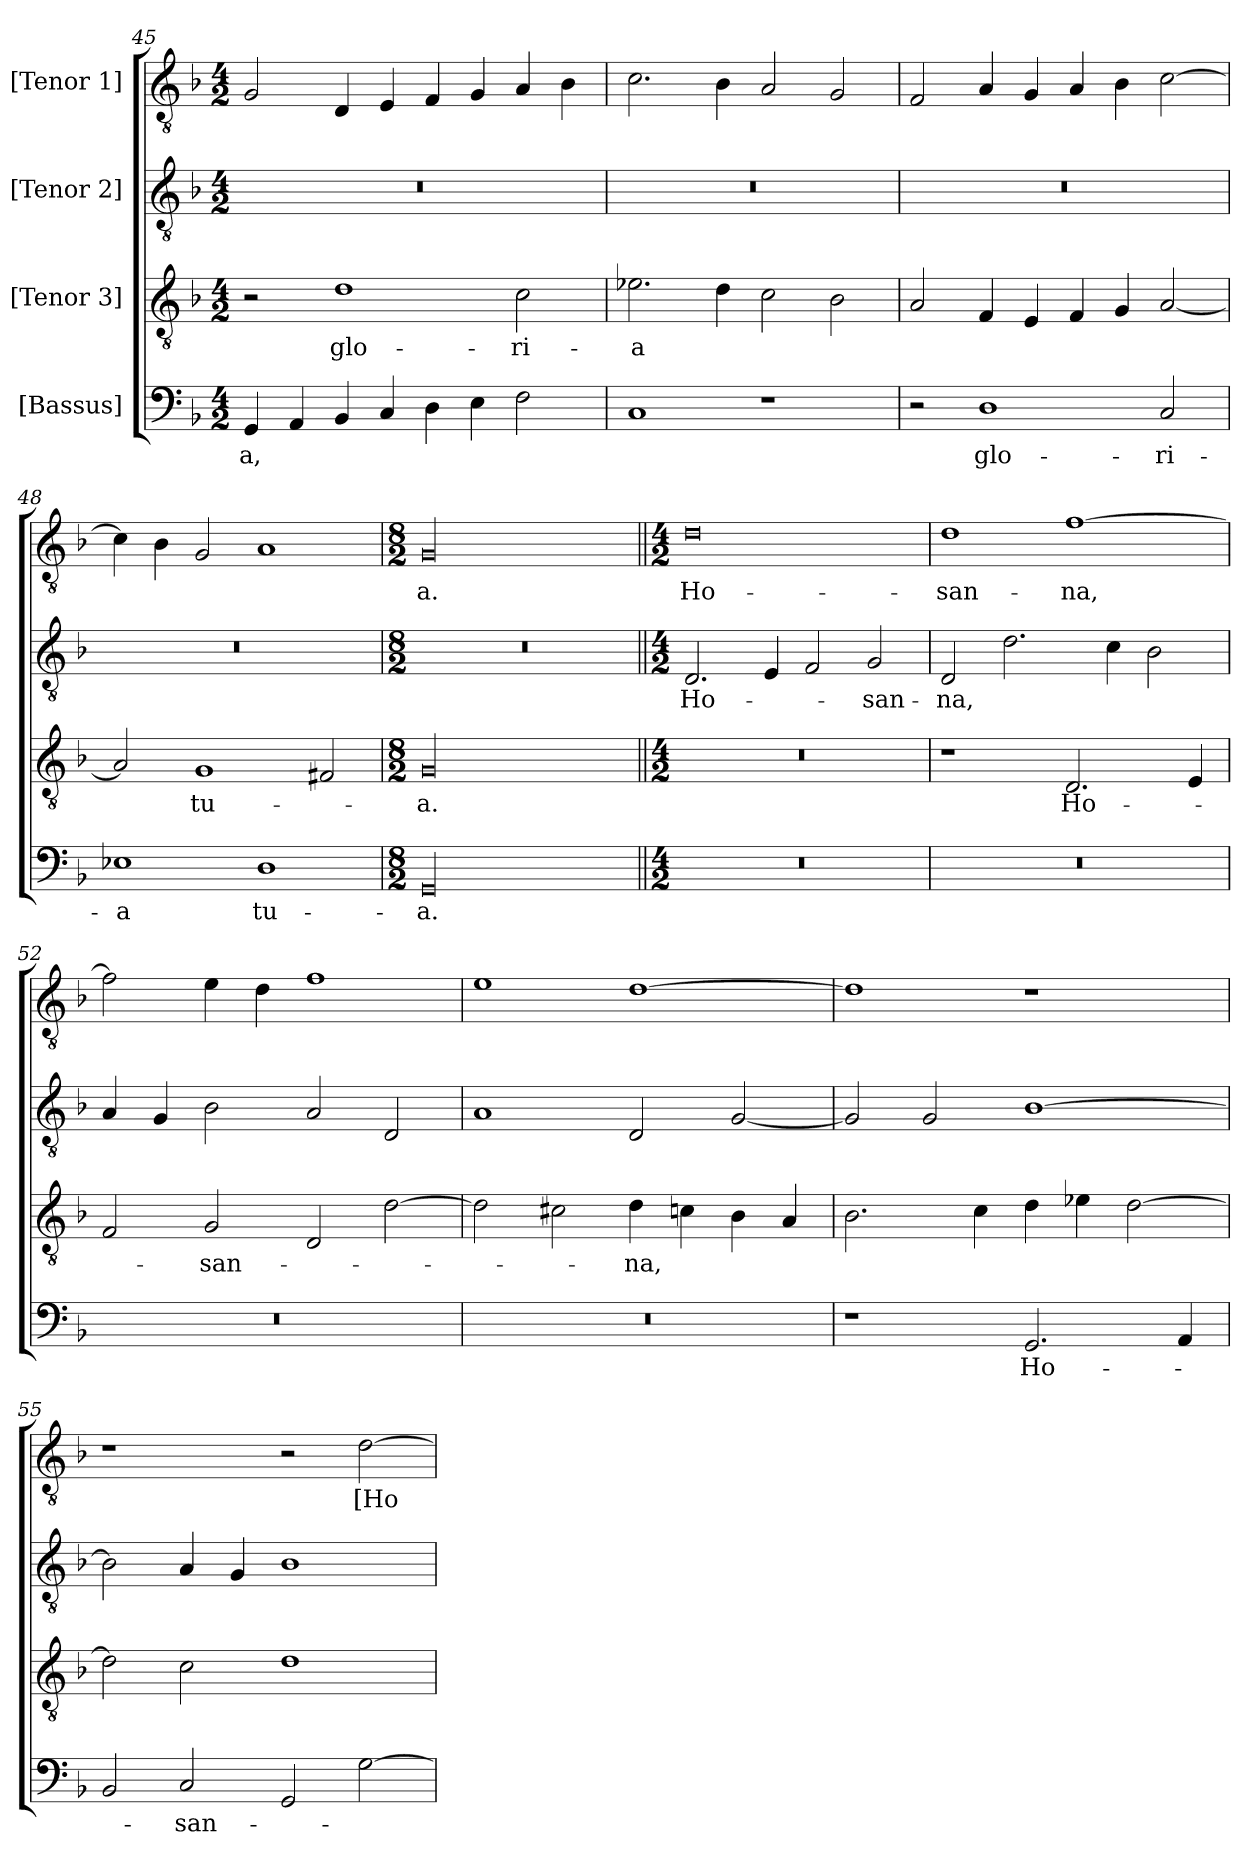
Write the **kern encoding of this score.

**kern	**text	**kern	**text	**kern	**text	**kern	**text
*part4	*part4	*part3	*part3	*part2	*part2	*part1	*part1
*staff4	*staff4	*staff3	*staff3	*staff2	*staff2	*staff1	*staff1
*I"[Bassus]	*	*I"[Tenor 3]	*	*I"[Tenor 2]	*	*I"[Tenor 1]	*
*clefF4	*	*clefGv2	*	*clefGv2	*	*clefGv2	*
*k[b-]	*	*k[b-]	*	*k[b-]	*	*k[b-]	*
*M4/2	*	*M4/2	*	*M4/2	*	*M4/2	*
=45	=45	=45	=45	=45	=45	=45	=45
4GG/	-a,	2r	.	0r	.	2G/	.
4AA/	.	.	.	.	.	.	.
4BB-/	.	1d\	glo-	.	.	4D/	.
4C/	.	.	.	.	.	4E/	.
4D\	.	.	.	.	.	4F/	.
4E\	.	.	.	.	.	4G/	.
2F\	.	2c\	-ri-	.	.	4A/	.
.	.	.	.	.	.	4B-\	.
=46	=46	=46	=46	=46	=46	=46	=46
1C/	.	2.e-X\	-a	0r	.	2.c\	.
.	.	4d\	.	.	.	4B-\	.
1r	.	2c\	.	.	.	2A/	.
.	.	2B-\	.	.	.	2G/	.
=47	=47	=47	=47	=47	=47	=47	=47
2r	.	2A/	.	0r	.	2F/	.
1D\	glo-	4F/	.	.	.	4A/	.
.	.	4E/	.	.	.	4G/	.
.	.	4F/	.	.	.	4A/	.
.	.	4G/	.	.	.	4B-\	.
2C/	-ri-	[2A/	.	.	.	[2c\	.
=48	=48	=48	=48	=48	=48	=48	=48
1E-X\	-a	2A/]	.	0r	.	4c\]	.
.	.	.	.	.	.	4B-\	.
.	.	1G/	tu-	.	.	2G/	.
1D\	tu-	.	.	.	.	1A/	.
.	.	2F#X/	.	.	.	.	.
=49	=49	=49	=49	=49	=49	=49	=49
*M8/2	*	*M8/2	*	*M8/2	*	*M8/2	*
00GG/	-a.	00G/	-a.	00r	.	00G/	-a.
=50||	=50||	=50||	=50||	=50||	=50||	=50||	=50||
*M4/2	*	*M4/2	*	*M4/2	*	*M4/2	*
0r	.	0r	.	2.D/	Ho-	0d\	Ho-
.	.	.	.	4E/	.	.	.
.	.	.	.	2F/	.	.	.
.	.	.	.	2G/	-san-	.	.
=51	=51	=51	=51	=51	=51	=51	=51
0r	.	1r	.	2D/	-na,	1d\	-san-
.	.	.	.	2.d\	.	.	.
.	.	2.D/	Ho-	.	.	[1f\	-na,
.	.	.	.	4c\	.	.	.
.	.	.	.	2B-\	.	.	.
.	.	4E/	.	.	.	.	.
=52	=52	=52	=52	=52	=52	=52	=52
0r	.	2F/	.	4A/	.	2f\]	.
.	.	.	.	4G/	.	.	.
.	.	2G/	-san-	2B-\	.	4e\	.
.	.	.	.	.	.	4d\	.
.	.	2D/	.	2A/	.	1f\	.
.	.	[2d\	.	2D/	.	.	.
=53	=53	=53	=53	=53	=53	=53	=53
0r	.	2d\]	.	1A/	.	1e\	.
.	.	2c#X\	.	.	.	.	.
.	.	4d\	-na,	2D/	.	[1d\	.
.	.	4cn\	.	.	.	.	.
.	.	4B-\	.	[2G/	.	.	.
.	.	4A/	.	.	.	.	.
=54	=54	=54	=54	=54	=54	=54	=54
1r	.	2.B-\	.	2G/]	.	1d\]	.
.	.	.	.	2G/	.	.	.
.	.	4c\	.	.	.	.	.
2.GG/	Ho-	4d\	.	[1B-\	.	1r	.
.	.	4e-X\	.	.	.	.	.
.	.	[2d\	.	.	.	.	.
4AA/	.	.	.	.	.	.	.
=55	=55	=55	=55	=55	=55	=55	=55
2BB-/	.	2d\]	.	2B-\]	.	1r	.
2C/	-san-	2c\	.	4A/	.	.	.
.	.	.	.	4G/	.	.	.
2GG/	.	1d\	.	1B-\	.	2r	.
[2G\	.	.	.	.	.	[2d\	[Ho-
=	=	=	=	=	=	=	=
*-	*-	*-	*-	*-	*-	*-	*-
